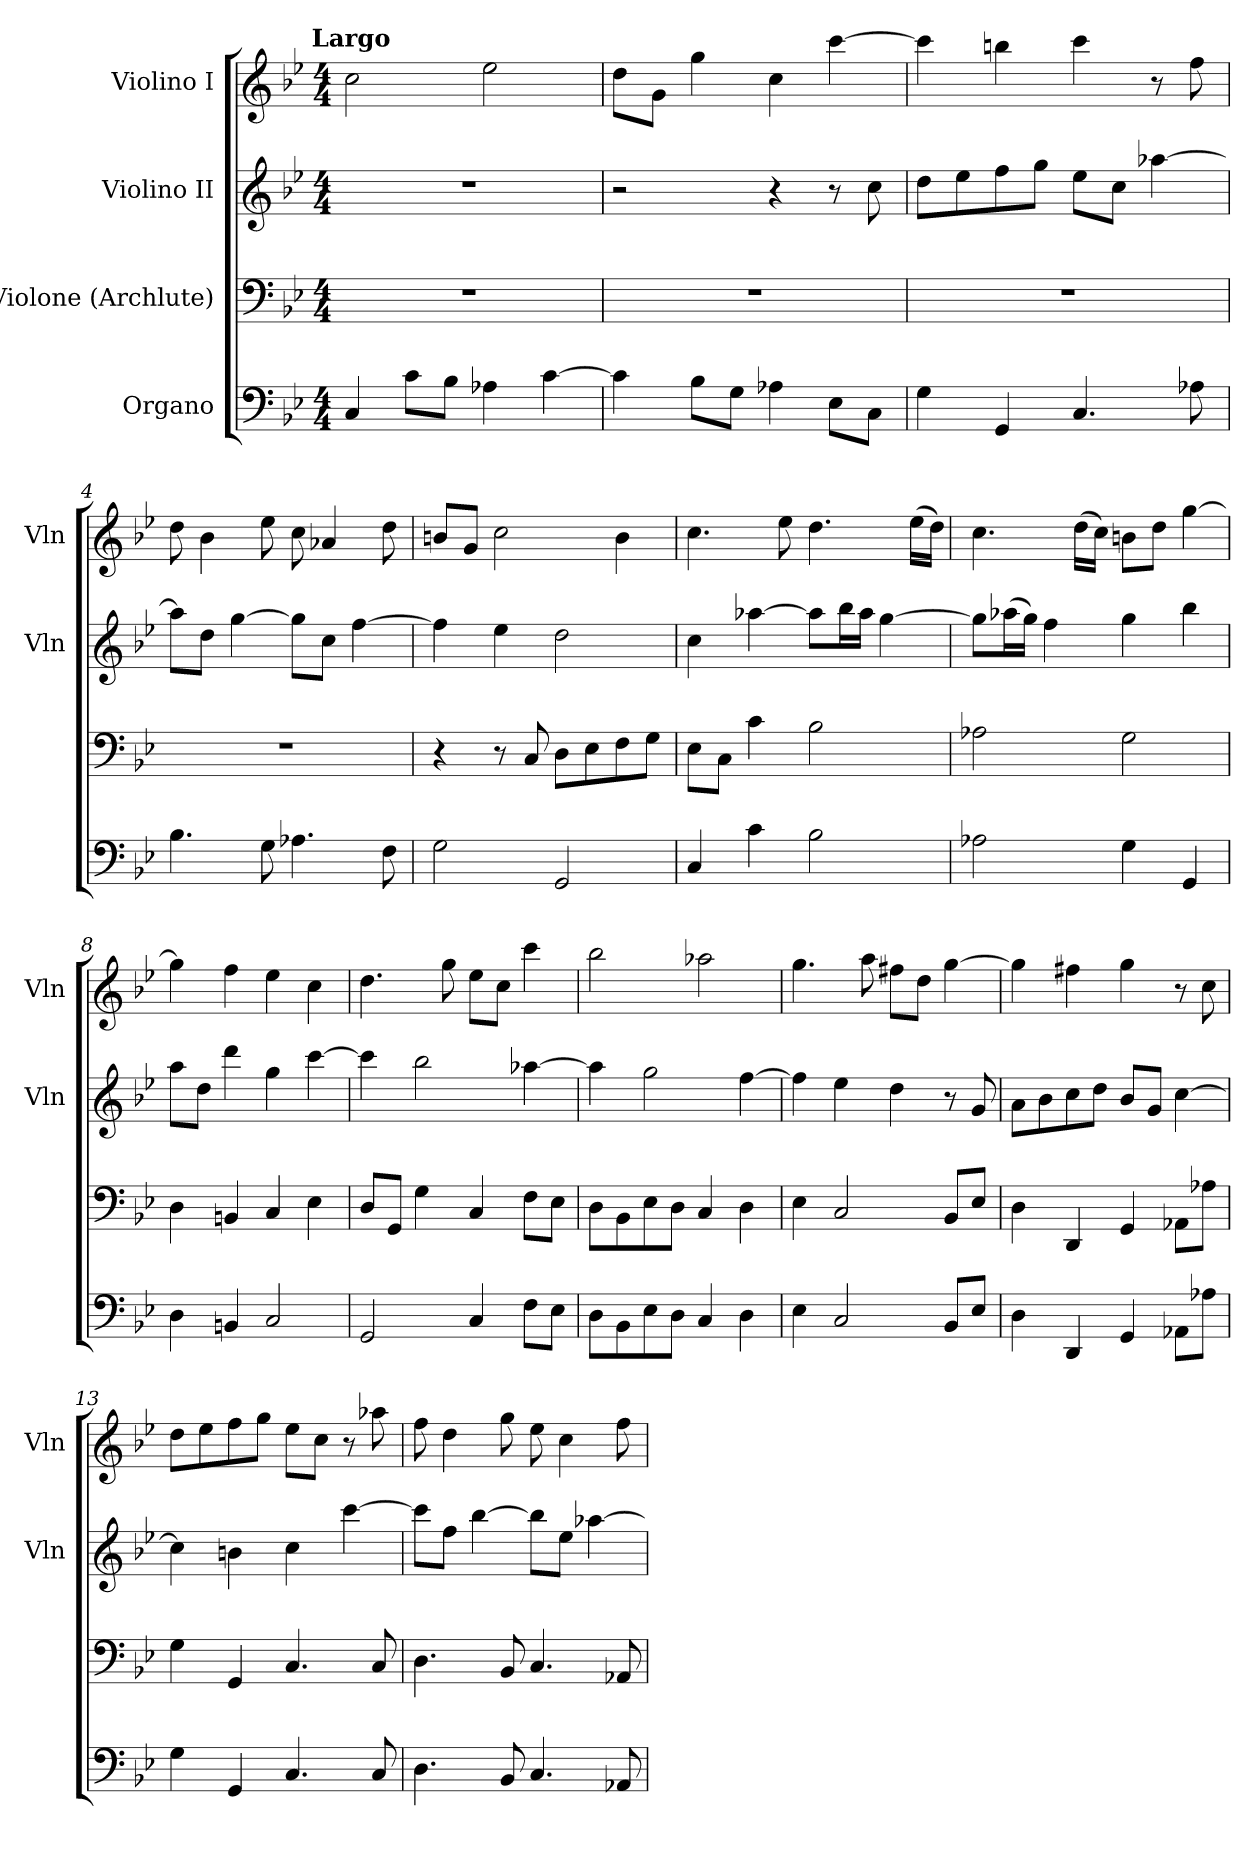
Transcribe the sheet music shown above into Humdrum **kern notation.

**kern	**kern	**kern	**kern
*part4	*part3	*part2	*part1
*staff4	*staff3	*staff2	*staff1
*I"Organo	*I"Violone (Archlute)	*I"Violino II	*I"Violino I
*	*	*I'Vln	*I'Vln
*clefF4	*clefF4	*clefG2	*clefG2
*k[b-e-]	*k[b-e-]	*k[b-e-]	*k[b-e-]
!!LO:TX:omd:t=Largo
*M4/4	*M4/4	*M4/4	*M4/4
*MM42	*MM42	*MM42	*MM42
=1	=1	=1	=1
4C/	1r	1r	2cc\
8c\L	.	.	.
8B-\J	.	.	.
4A-X\	.	.	2ee-\
[4c\	.	.	.
=2	=2	=2	=2
4c\]	1r	2r	8dd\L
.	.	.	8g\J
8B-\L	.	.	4gg\
8G\J	.	.	.
4A-X\	.	4r	4cc\
8E-\L	.	8r	[4ccc\
8C\J	.	8cc\	.
=3	=3	=3	=3
4G\	1r	8dd\L	4ccc\]
.	.	8ee-\	.
4GG/	.	8ff\	4bbn\
.	.	8gg\J	.
4.C/	.	8ee-\L	4ccc\
.	.	8cc\J	.
.	.	[4aa-X\	8r
8A-X\	.	.	8ff\
=4	=4	=4	=4
4.B-\	1r	8aa-\L]	8dd\
.	.	8dd\J	4b-\
.	.	[4gg\	.
8G\	.	.	8ee-\
4.A-X\	.	8gg\L]	8cc\
.	.	8cc\J	4a-X/
.	.	[4ff\	.
8F\	.	.	8dd\
=5	=5	=5	=5
2G\	4r	4ff\]	8bn/L
.	.	.	8g/J
.	8r	4ee-\	2cc\
.	8C/	.	.
2GG/	8D\L	2dd\	.
.	8E-\	.	.
.	8F\	.	4b\
.	8G\J	.	.
=6	=6	=6	=6
4C/	8E-\L	4cc\	4.cc\
.	8C\J	.	.
4c\	4c\	[4aa-X\	.
.	.	.	8ee-\
2B-\	2B-\	8aa-\L]	4.dd\
.	.	16bb-\L	.
.	.	16aa-\JJ	.
.	.	[4gg\	.
.	.	.	(16ee-\LL
.	.	.	16dd\JJ)
=7	=7	=7	=7
2A-X\	2A-X\	8gg\L]	4.cc\
.	.	(16aa-X\L	.
.	.	16gg\JJ)	.
.	.	4ff\	.
.	.	.	(16dd\LL
.	.	.	16cc\JJ)
4G\	2G\	4gg\	8bn\L
.	.	.	8dd\J
4GG/	.	4bb-\	[4gg\
=8	=8	=8	=8
4D\	4D\	8aa\L	4gg\]
.	.	8dd\J	.
4BBn/	4BBn/	4ddd\	4ff\
2C/	4C/	4gg\	4ee-\
.	4E-\	[4ccc\	4cc\
=9	=9	=9	=9
2GG/	8D/L	4ccc\]	4.dd\
.	8GG/J	.	.
.	4G\	2bb-\	.
.	.	.	8gg\
4C/	4C/	.	8ee-\L
.	.	.	8cc\J
8F\L	8F\L	[4aa-X\	4ccc\
8E-\J	8E-\J	.	.
=10	=10	=10	=10
8D\L	8D\L	4aa-\]	2bb-\
8BB-\	8BB-\	.	.
8E-\	8E-\	2gg\	.
8D\J	8D\J	.	.
4C/	4C/	.	2aa-X\
4D\	4D\	[4ff\	.
=11	=11	=11	=11
4E-\	4E-\	4ff\]	4.gg\
2C/	2C/	4ee-\	.
.	.	.	8aa\
.	.	4dd\	8ff#X\L
.	.	.	8dd\J
8BB-/L	8BB-/L	8r	[4gg\
8E-/J	8E-/J	8g/	.
=12	=12	=12	=12
4D\	4D\	8a\L	4gg\]
.	.	8b-\	.
4DD/	4DD/	8cc\	4ff#X\
.	.	8dd\J	.
4GG/	4GG/	8b-/L	4gg\
.	.	8g/J	.
8AA-X\L	8AA-X\L	[4cc\	8r
8A-X\J	8A-X\J	.	8cc\
=13	=13	=13	=13
4G\	4G\	4cc\]	8dd\L
.	.	.	8ee-\
4GG/	4GG/	4bn\	8ff\
.	.	.	8gg\J
4.C/	4.C/	4cc\	8ee-\L
.	.	.	8cc\J
.	.	[4ccc\	8r
8C/	8C/	.	8aa-X\
=14	=14	=14	=14
4.D\	4.D\	8ccc\L]	8ff\
.	.	8ff\J	4dd\
.	.	[4bb-\	.
8BB-/	8BB-/	.	8gg\
4.C/	4.C/	8bb-\L]	8ee-\
.	.	8ee-\J	4cc\
.	.	[4aa-X\	.
8AA-X/	8AA-X/	.	8ff\
=	=	=	=
*-	*-	*-	*-
